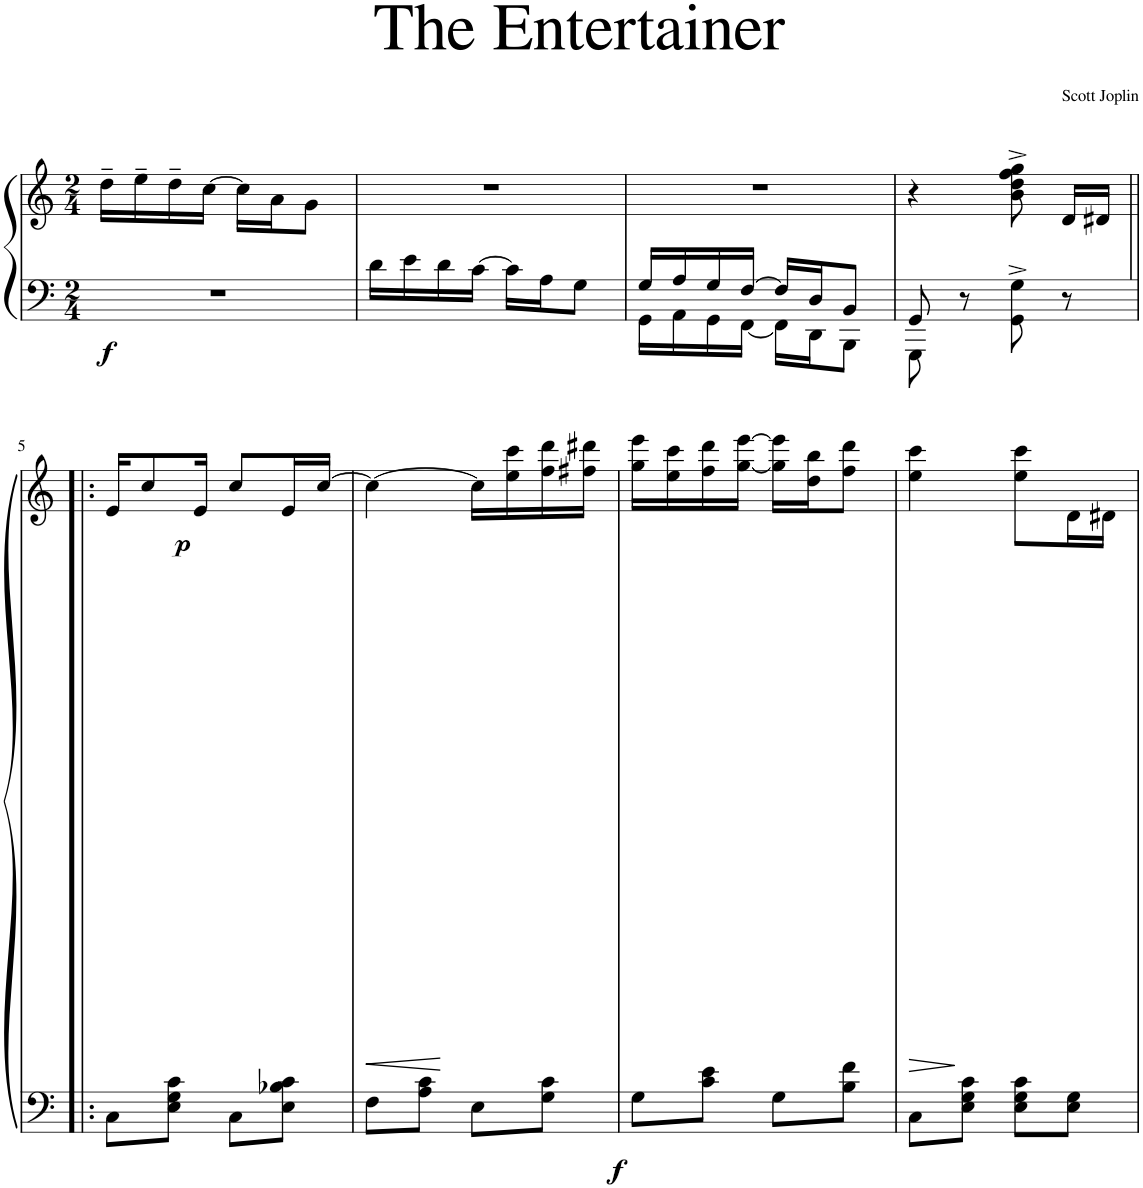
**kern	**kern	**dynam
*part1	*part1	*part1
*staff2	*staff1	*staff1/2
*I"Piano	*	*
*I'Pno	*	*
*clefF4	*clefG2	*
*k[]	*k[]	*
*M2/4	*M2/4	*
=1	=1	=1
!	!	!LO:DY:b=2
2r	16dd~\LL	f
.	16ee~\	.
.	16dd~\	.
.	[16cc\JJ	.
.	16cc\LL]	.
.	16a\J	.
.	8g\J	.
=2	=2	=2
16d\LL	2r	.
16e\	.	.
16d\	.	.
[16c\JJ	.	.
16c\LL]	.	.
16A\J	.	.
8G\J	.	.
=3	=3	=3
*^	*	*
16G/LL	16GG\LL	2r	.
16A/	16AA\	.	.
16G/	16GG\	.	.
[16F/JJ	[16FF\JJ	.	.
16F/LL]	16FF\LL]	.	.
16D/J	16DD\J	.	.
8BB/J	8BBB\J	.	.
=4	=4	=4	=4
8GG/	8GGG\	4r	.
8r	4.ryy	.	.
8GG\^ 8G\^	.	8b\^ 8dd\^ 8ff\^ 8gg\^	.
8r	.	16d/LL	.
.	.	16d#X/JJ	.
*v	*v	*	*
!!LO:LB:g=z
=5!|:	=5!|:	=5!|:
!	!	!LO:DY:b
8C\L	16e/KL	p
.	8cc/	.
8E\ 8G\ 8c\J	.	.
.	16e/Jk	.
8C\L	8cc/L	.
8E\ 8B-X\ 8c\J	16e/L	.
.	[16cc/JJ	.
=6	=6	=6
!	!	!LO:HP:b
8F\L	4cc\_	<
8A\ 8c\J	.	.
!	!	!LO:DY:b=2
8E\L	16cc\LL]	f
.	16ee\ 16ccc\	.
8G\ 8c\J	16ff\ 16ddd\	.
.	16ff#X\ 16ddd#X\JJ	.
.	.	[
=7	=7	=7
8G\L	16gg\ 16eee\LL	.
.	16ee\ 16ccc\	.
8c\ 8e\J	16ff\ 16ddd\	.
.	[16gg\ [16eee\JJ	.
8G\L	16gg\] 16eee\]LL	.
.	16dd\ 16bb\J	.
8B\ 8f\J	8ff\ 8ddd\J	.
=8	=8	=8
!	!	!LO:HP:b
8C\L	4ee\ 4ccc\	>
8E\ 8G\ 8c\J	.	.
8E\ 8G\ 8c\L	8ee\ 8ccc\L	.
8E\ 8G\J	16d\L	.
.	16d#X\JJ	.
.	.	]
=	=	=
*-	*-	*-
